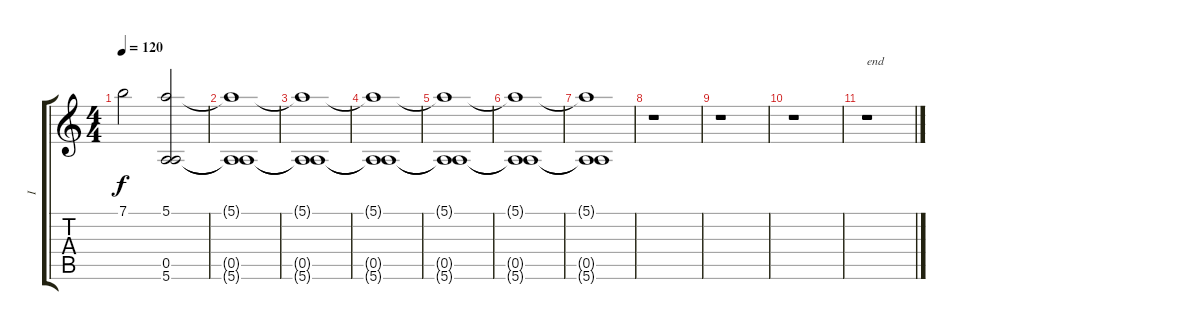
\track ("I" "I") {instrument contrabass}
\staff {score tabs}
\tuning (E4 B3 G3 D3 A2 E2) {hide}
\ts (4 4)
\tempo 120
\clef g2
\ks c
7.1.2{dy f} (5.1 0.5 5.6).2 |
(5.1{t} 0.5{t} 5.6{t}).1 |
(5.1{t} 0.5{t} 5.6{t}).1 |
(5.1{t} 0.5{t} 5.6{t}).1 |
(5.1{t} 0.5{t} 5.6{t}).1{volume 0} |
(5.1{t} 0.5{t} 5.6{t}).1 |
(5.1{t} 0.5{t} 5.6{t}).1 |
r.1 |
r.1 |
r.1 |
r.1{txt "end"}
